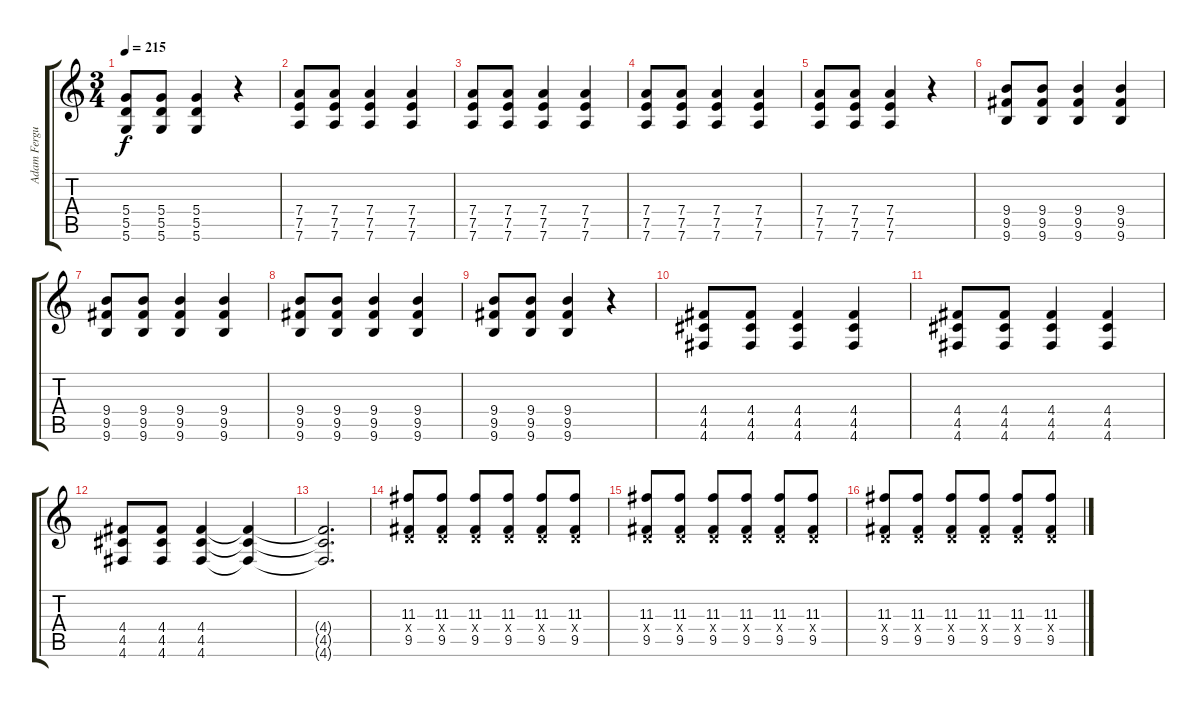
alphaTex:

\track ("Adam Ferguson - Guitar" "Adam Fergu") {instrument distortionguitar}
\staff {score tabs}
\tuning (E4 B3 G3 D3 A2 D2) {hide}
\ts (3 4)
\tempo 215
\clef g2
\ks c
(5.4 5.5 5.6).8{dy f} (5.4 5.5 5.6).8 (5.4 5.5 5.6).4 r.4 |
(7.4 7.5 7.6).8 (7.4 7.5 7.6).8 (7.4 7.5 7.6).4 (7.4 7.5 7.6).4 |
(7.4 7.5 7.6).8 (7.4 7.5 7.6).8 (7.4 7.5 7.6).4 (7.4 7.5 7.6).4 |
(7.4 7.5 7.6).8 (7.4 7.5 7.6).8 (7.4 7.5 7.6).4 (7.4 7.5 7.6).4 |
(7.4 7.5 7.6).8 (7.4 7.5 7.6).8 (7.4 7.5 7.6).4 r.4 |
(9.4 9.5 9.6).8 (9.4 9.5 9.6).8 (9.4 9.5 9.6).4 (9.4 9.5 9.6).4 |
(9.4 9.5 9.6).8 (9.4 9.5 9.6).8 (9.4 9.5 9.6).4 (9.4 9.5 9.6).4 |
(9.4 9.5 9.6).8 (9.4 9.5 9.6).8 (9.4 9.5 9.6).4 (9.4 9.5 9.6).4 |
(9.4 9.5 9.6).8 (9.4 9.5 9.6).8 (9.4 9.5 9.6).4 r.4 |
(4.4 4.5 4.6).8 (4.4 4.5 4.6).8 (4.4 4.5 4.6).4 (4.4 4.5 4.6).4 |
(4.4 4.5 4.6).8 (4.4 4.5 4.6).8 (4.4 4.5 4.6).4 (4.4 4.5 4.6).4 |
(4.4 4.5 4.6).8 (4.4 4.5 4.6).8 (4.4 4.5 4.6).4{volume 6} (4.4{t} 4.5{t} 4.6{t}).4 |
(4.4{t} 4.5{t} 4.6{t}).2{d} |
(11.3 0.4{x} 9.5).8{volume 11} (11.3 0.4{x} 9.5).8 (11.3 0.4{x} 9.5).8 (11.3 0.4{x} 9.5).8 (11.3 0.4{x} 9.5).8 (11.3 0.4{x} 9.5).8 |
(11.3 0.4{x} 9.5).8 (11.3 0.4{x} 9.5).8 (11.3 0.4{x} 9.5).8 (11.3 0.4{x} 9.5).8 (11.3 0.4{x} 9.5).8 (11.3 0.4{x} 9.5).8 |
(11.3 0.4{x} 9.5).8 (11.3 0.4{x} 9.5).8 (11.3 0.4{x} 9.5).8 (11.3 0.4{x} 9.5).8 (11.3 0.4{x} 9.5).8 (11.3 0.4{x} 9.5).8
